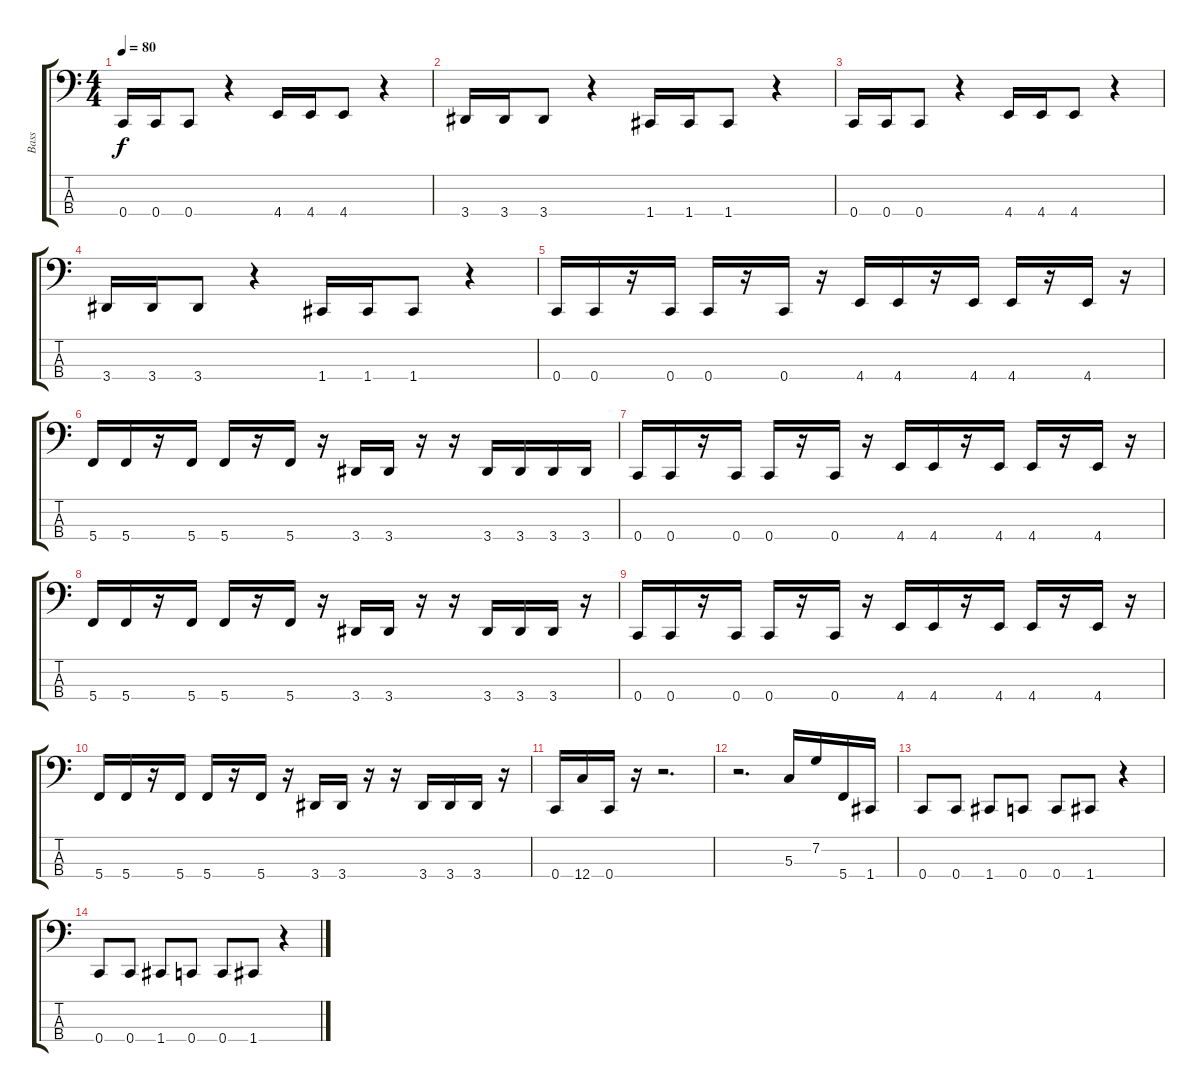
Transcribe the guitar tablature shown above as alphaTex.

\track ("Bass" "Bass") {instrument electricbasspick}
\staff {score tabs}
\tuning (F2 C2 G1 C1) {hide}
\ts (4 4)
\tempo 80
\clef f4
\ks c
0.4.16{dy f volume 15} 0.4.16 0.4.8 r.4 4.4.16 4.4.16 4.4.8 r.4 |
3.4.16 3.4.16 3.4.8 r.4 1.4.16 1.4.16 1.4.8 r.4 |
0.4.16{volume 15} 0.4.16 0.4.8 r.4 4.4.16 4.4.16 4.4.8 r.4 |
3.4.16 3.4.16 3.4.8 r.4 1.4.16 1.4.16 1.4.8 r.4 |
0.4.16{volume 14} 0.4.16 r.16 0.4.16 0.4.16 r.16 0.4.16 r.16 4.4.16 4.4.16 r.16 4.4.16 4.4.16 r.16 4.4.16 r.16 |
5.4.16 5.4.16 r.16 5.4.16 5.4.16 r.16 5.4.16 r.16 3.4.16 3.4.16 r.16 r.16 3.4.16 3.4.16 3.4.16 3.4.16 |
0.4.16{volume 14} 0.4.16 r.16 0.4.16 0.4.16 r.16 0.4.16 r.16 4.4.16 4.4.16 r.16 4.4.16 4.4.16 r.16 4.4.16 r.16 |
5.4.16 5.4.16 r.16 5.4.16 5.4.16 r.16 5.4.16 r.16 3.4.16 3.4.16 r.16 r.16 3.4.16 3.4.16 3.4.16 r.16 |
0.4.16{volume 14} 0.4.16 r.16 0.4.16 0.4.16 r.16 0.4.16 r.16 4.4.16 4.4.16 r.16 4.4.16 4.4.16 r.16 4.4.16 r.16 |
5.4.16 5.4.16 r.16 5.4.16 5.4.16 r.16 5.4.16 r.16 3.4.16 3.4.16 r.16 r.16 3.4.16 3.4.16 3.4.16 r.16 |
0.4.16 12.4.16 0.4.16 r.16 r.2{d} |
r.2{d} 5.3.16 7.2.16 5.4.16 1.4.16 |
0.4.8 0.4.8 1.4.8 0.4.8 0.4.8 1.4.8 r.4 |
0.4.8 0.4.8 1.4.8 0.4.8 0.4.8 1.4.8 r.4
